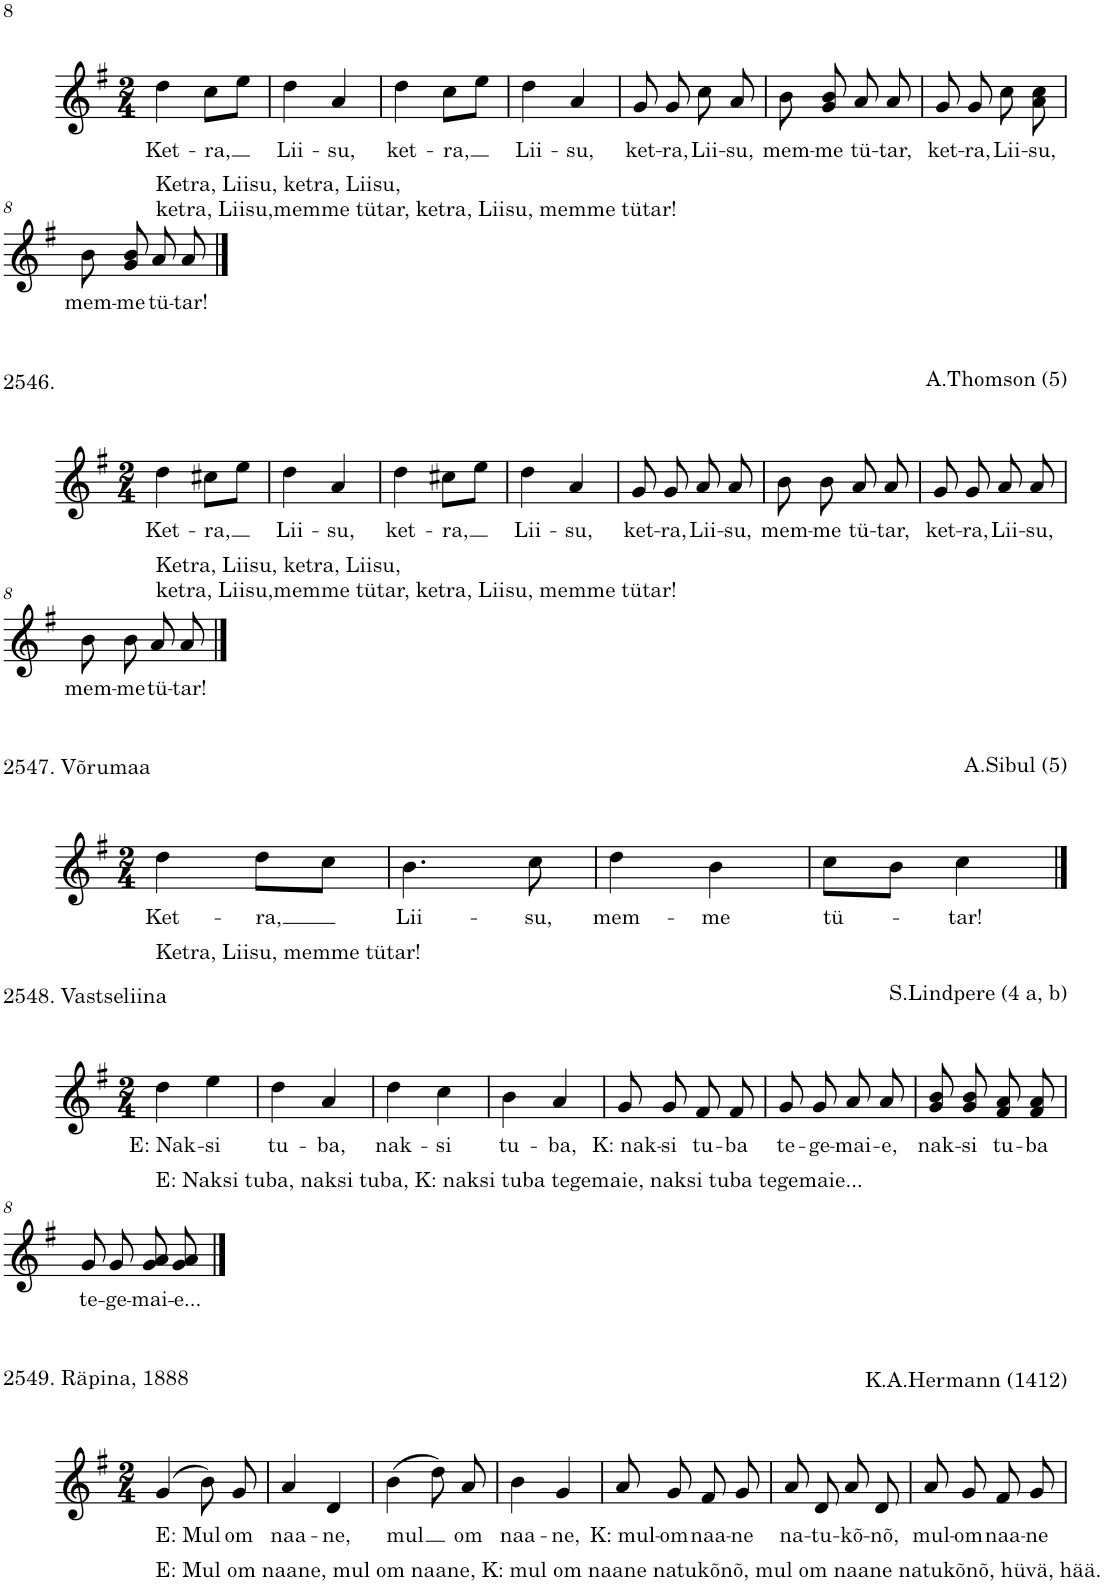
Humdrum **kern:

**kern	**text
*part1	*part1
*staff1	*staff1
*I"Piano	*
*I'Pno.	*
!!LO:PB:g=z
*clefG2	*
*k[f#]	*
*M2/4	*
=1	=1
!LO:TX:b:t=Ketra, Liisu, ketra, Liisu,	!
!LO:TX:b:t=ketra, Liisu,memme tütar, ketra, Liisu, memme tütar!	!
!	!LO:LY:b
4dd\	Ket-
!	!LO:LY:b
8cc\L	-ra,
8ee\J	.
=2	=2
!	!LO:LY:b
4dd\	Lii-
!	!LO:LY:b
4a/	-su,
=3	=3
!	!LO:LY:b
4dd\	ket-
!	!LO:LY:b
8cc\L	-ra,
8ee\J	.
=4	=4
!	!LO:LY:b
4dd\	Lii-
!	!LO:LY:b
4a/	-su,
=5	=5
!	!LO:LY:b
8g/	ket-
!	!LO:LY:b
8g/	-ra,
!	!LO:LY:b
8cc\	Lii-
!	!LO:LY:b
8a/	-su,
=6	=6
!	!LO:LY:b
8b\	mem-
!	!LO:LY:b
8g/ 8b/	-me
!	!LO:LY:b
8a/	tü-
!	!LO:LY:b
8a/	-tar,
=7	=7
!	!LO:LY:b
8g/	ket-
!	!LO:LY:b
8g/	-ra,
!	!LO:LY:b
8cc\	Lii-
!	!LO:LY:b
8a\ 8cc\	-su,
!!LO:LB:g=z
=8	=8
!	!LO:LY:b
8b\	mem-
!	!LO:LY:b
8g/ 8b/	-me
!	!LO:LY:b
8a/	tü-
!	!LO:LY:b
8a/	-tar!
!!LO:LB:g=z
==1	==1
*k[f#]	*
*M2/4	*
!LO:TX:b:t=Ketra, Liisu, ketra, Liisu,	!
!LO:TX:b:t=ketra, Liisu,memme tütar, ketra, Liisu, memme tütar!	!
!	!LO:LY:b
4dd\	Ket-
!	!LO:LY:b
8cc#X\L	-ra,
8ee\J	.
=2	=2
!	!LO:LY:b
4dd\	Lii-
!	!LO:LY:b
4a/	-su,
=3	=3
!	!LO:LY:b
4dd\	ket-
!	!LO:LY:b
8cc#X\L	-ra,
8ee\J	.
=4	=4
!	!LO:LY:b
4dd\	Lii-
!	!LO:LY:b
4a/	-su,
=5	=5
!	!LO:LY:b
8g/	ket-
!	!LO:LY:b
8g/	-ra,
!	!LO:LY:b
8a/	Lii-
!	!LO:LY:b
8a/	-su,
=6	=6
!	!LO:LY:b
8b\	mem-
!	!LO:LY:b
8b\	-me
!	!LO:LY:b
8a/	tü-
!	!LO:LY:b
8a/	-tar,
=7	=7
!	!LO:LY:b
8g/	ket-
!	!LO:LY:b
8g/	-ra,
!	!LO:LY:b
8a/	Lii-
!	!LO:LY:b
8a/	-su,
!!LO:LB:g=z
=8	=8
!	!LO:LY:b
8b\	mem-
!	!LO:LY:b
8b\	-me
!	!LO:LY:b
8a/	tü-
!	!LO:LY:b
8a/	-tar!
!!LO:LB:g=z
==1	==1
*k[f#]	*
*M2/4	*
!LO:TX:b:t=Ketra, Liisu, memme tütar!	!
!	!LO:LY:b
4dd\	Ket-
!	!LO:LY:b
8dd\L	-ra,
8cc\J	.
=2	=2
!	!LO:LY:b
4.b\	Lii-
!	!LO:LY:b
8cc\	-su,
=3	=3
!	!LO:LY:b
4dd\	mem-
!	!LO:LY:b
4b\	-me
=4	=4
!	!LO:LY:b
8cc\L	tü-
8b\J	.
!	!LO:LY:b
4cc\	-tar!
!!LO:LB:g=z
==1	==1
*k[f#]	*
*M2/4	*
!LO:TX:b:t=E&colon; Naksi tuba, naksi tuba, K&colon; naksi tuba tegemaie, naksi tuba tegemaie...	!
!	!LO:LY:b
4dd\	E: Nak-
!	!LO:LY:b
4ee\	-si
=2	=2
!	!LO:LY:b
4dd\	tu-
!	!LO:LY:b
4a/	-ba,
=3	=3
!	!LO:LY:b
4dd\	nak-
!	!LO:LY:b
4cc\	-si
=4	=4
!	!LO:LY:b
4b\	tu-
!	!LO:LY:b
4a/	-ba,
=5	=5
!	!LO:LY:b
8g/	K: nak-
!	!LO:LY:b
8g/	-si
!	!LO:LY:b
8f#/	tu-
!	!LO:LY:b
8f#/	-ba
=6	=6
!	!LO:LY:b
8g/	te-
!	!LO:LY:b
8g/	-ge-
!	!LO:LY:b
8a/	-mai-
!	!LO:LY:b
8a/	-e,
=7	=7
!	!LO:LY:b
8g/ 8b/	nak-
!	!LO:LY:b
8g/ 8b/	-si
!	!LO:LY:b
8f#/ 8a/	tu-
!	!LO:LY:b
8f#/ 8a/	-ba
!!LO:LB:g=z
=8	=8
!	!LO:LY:b
8g/	te-
!	!LO:LY:b
8g/	-ge-
!	!LO:LY:b
8g/ 8a/	-mai-
!	!LO:LY:b
8g/ 8a/	-e...
!!LO:LB:g=z
==1	==1
*k[f#]	*
*M2/4	*
!LO:TX:b:t=E&colon; Mul om naane, mul om naane, K&colon; mul om naane natukõnõ, mul om naane natukõnõ, hüvä, hää.	!
!	!LO:LY:b
(4g/	E: Mul
8b\)	.
!	!LO:LY:b
8g/	om
=2	=2
!	!LO:LY:b
4a/	naa-
!	!LO:LY:b
4d/	-ne,
=3	=3
!	!LO:LY:b
(4b\	mul
8dd\)	.
!	!LO:LY:b
8a/	om
=4	=4
!	!LO:LY:b
4b\	naa-
!	!LO:LY:b
4g/	-ne,
=5	=5
!	!LO:LY:b
8a/	K: mul-
!	!LO:LY:b
8g/	-om
!	!LO:LY:b
8f#/	naa-
!	!LO:LY:b
8g/	-ne
=6	=6
!	!LO:LY:b
8a/	na-
!	!LO:LY:b
8d/	-tu-
!	!LO:LY:b
8a/	-kõ-
!	!LO:LY:b
8d/	-nõ,
=7	=7
!	!LO:LY:b
8a/	mul-
!	!LO:LY:b
8g/	-om
!	!LO:LY:b
8f#/	naa-
!	!LO:LY:b
8g/	-ne
=	=
*-	*-
